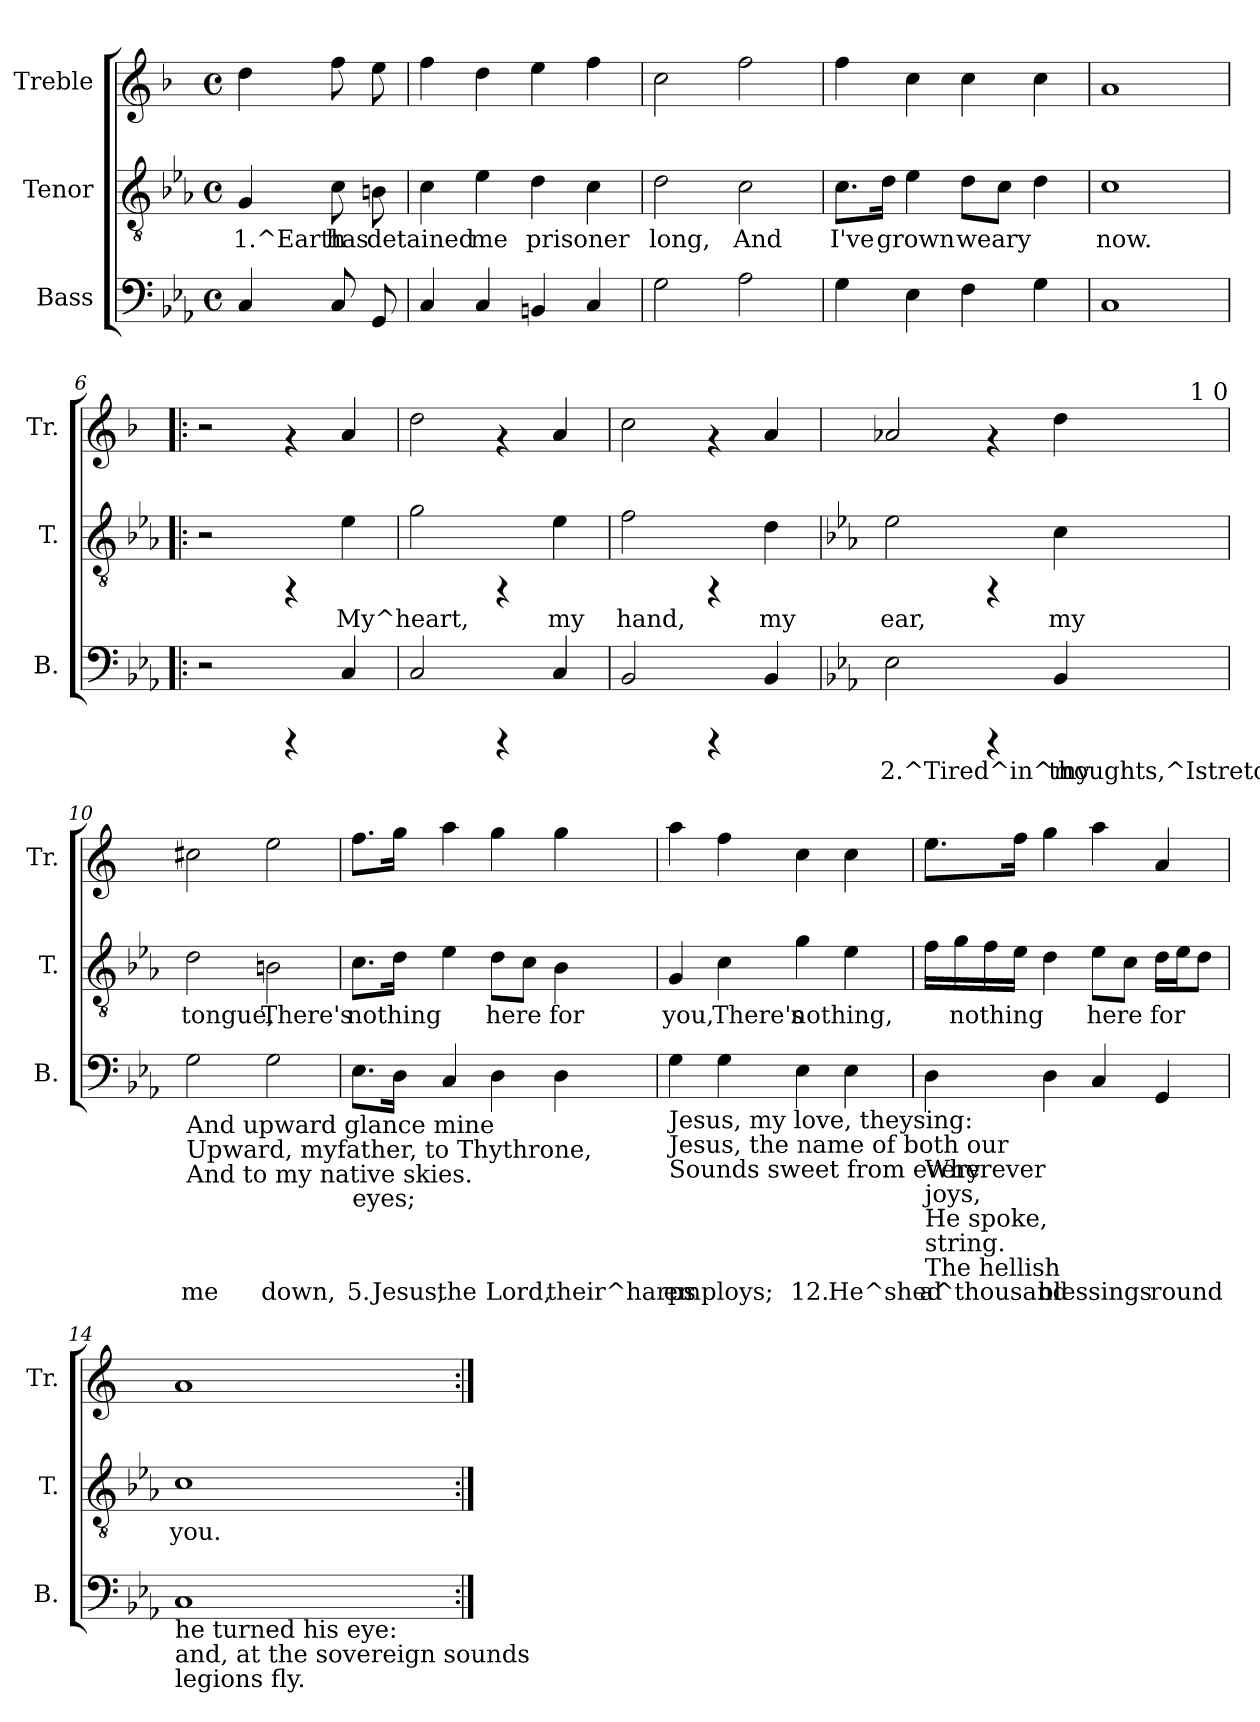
**kern	**text	**kern	**text	**kern
*part3	*part3	*part2	*part2	*part1
*staff3	*staff3	*staff2	*staff2	*staff1
*I"Bass	*	*I"Tenor	*	*I"Treble
*I'B.	*	*I'T.	*	*I'Tr.
!!LO:PB:g=z
*stria5	*	*stria5	*	*stria5
*clefF4	*	*clefGv2	*	*clefG2
*	*	*	*	*ITrd1c2
*k[b-e-a-]	*	*k[b-e-a-]	*	*k[b-e-a-]
*E-:	*	*E-:	*	*E-:
*M4/4	*	*M4/4	*	*M4/4
*met(c)	*	*met(c)	*	*met(c)
=1	=1	=1	=1	=1
!	!LO:LY:b:rj	!	!LO:LY:b:rj	!
4C/	.	4G/	1.^Earth	4cc\
!	!LO:LY:b:rj	!	!LO:LY:b:rj	!
8C/	.	8c\	has	8ee-\
!	!LO:LY:b:rj	!	!LO:LY:b:rj	!
8GG/	.	8Bn\	detained	8dd\
=2	=2	=2	=2	=2
!	!LO:LY:b:rj	!	!LO:LY:b:rj	!
4C/	.	4c\	.	4ee-\
!	!LO:LY:b:rj	!	!LO:LY:b:rj	!
4C/	.	4e-\	me	4cc\
!	!LO:LY:b:rj	!	!LO:LY:b:rj	!
4BBn/	.	4d\	prisoner	4dd\
!	!LO:LY:b:rj	!	!LO:LY:b:rj	!
4C/	.	4c\	.	4ee-\
=3	=3	=3	=3	=3
!	!LO:LY:b:rj	!	!LO:LY:b:rj	!
2G\	.	2d\	long,	2b-\
!	!LO:LY:b:rj	!	!LO:LY:b:rj	!
2A-\	.	2c\	And	2ee-\
=4	=4	=4	=4	=4
!	!LO:LY:b:rj	!	!LO:LY:b:rj	!
4G\	.	8.c\L	I've	4ee-\
!	!	!	!LO:LY:b:rj	!
.	.	16d\J	grown	.
!	!LO:LY:b:rj	!	!LO:LY:b:rj	!
4E-\	.	4e-\	.	4b-\
!	!LO:LY:b:rj	!	!LO:LY:b:rj	!
4F\	.	8d\L	weary	4b-\
!	!	!	!LO:LY:b:rj	!
.	.	8c\J	.	.
!	!LO:LY:b:rj	!	!LO:LY:b:rj	!
4G\	.	4d\	.	4b-\
=5	=5	=5	=5	=5
!	!LO:LY:b:rj	!	!LO:LY:b:rj	!
1C	.	1c	now.	1g>
=6!|:	=6!|:	=6!|:	=6!|:	=6!|:
2r	.	2r	.	2r
4rCCC	.	4rFF	.	4rf
!	!LO:LY:b:rj	!	!LO:LY:b:rj	!
4C/	.	4e-\	My^heart,	4g/
=7	=7	=7	=7	=7
!	!LO:LY:b:rj	!	!LO:LY:b:rj	!
2C/	.	2g\	.	2cc\
4rCCC	.	4rFF	.	4rf
!	!LO:LY:b:rj	!	!LO:LY:b:rj	!
4C/	.	4e-\	my	4g/
=8	=8	=8	=8	=8
!	!LO:LY:b:rj	!	!LO:LY:b:rj	!
2BB-/	.	2f\	hand,	2b-\
4rCCC	.	4rFF	.	4rf
!	!LO:LY:b:rj	!	!LO:LY:b:rj	!
4BB-/	.	4d\	my	4g/
!!LO:LB:g=z
=9	=9	=9	=9	=9
*	*	*	*	*k[b-e-]
*	*	*	*	*B-:
!	!LO:LY:b:rj	!	!LO:LY:b:rj	!
*	*	*	*	*^
2E-\	2.^Tired^in^my	2e-\	ear,	2g-X/	2ryy
4rCCC	.	4rFF	.	4rf	4ryy
!	!LO:LY:b:rj	!	!LO:LY:b:rj	!	!
4BB-/	thoughts,^Istretch	4c\	my	4cc\	8ryy
.	.	.	.	.	16ryy
.	.	.	.	.	64ryy
!	!	!	!	!	!LO:TX:a:t=1 0
.	.	.	.	.	32.ryy
=10	=10	=10	=10	=10	=10
!LO:TX:b:t=And upward glance mine	!	!	!	!	!
!LO:TX:b:t=Upward, myfather, to Thythrone,	!	!	!	!	!
!LO:TX:b:t=And to my native skies.	!	!	!	!	!
!	!LO:LY:b:rj	!	!LO:LY:b:rj	!	!
*	*	*	*	*v	*v
2G\	me	2d\	tongue,	2bn\
!	!LO:LY:b:rj	!	!LO:LY:b:rj	!
2G\	down,	2Bn\	There's	2dd\
=11	=11	=11	=11	=11
!LO:TX:b:t=eyes;	!	!	!	!
!	!LO:LY:b:rj	!	!LO:LY:b:rj	!
8.E-\L	5.	8.c\L	nothing	8.ee-\L
!	!LO:LY:b:rj	!	!LO:LY:b:rj	!
16D\J	Jesus,	16d\J	.	16ff\J
!	!LO:LY:b:rj	!	!LO:LY:b:rj	!
4C/	the	4e-\	.	4gg\
!	!LO:LY:b:rj	!	!LO:LY:b:rj	!
4D\	Lord,	8d\L	here	4ff\
!	!	!	!LO:LY:b:rj	!
.	.	8c\J	.	.
!	!LO:LY:b:rj	!	!LO:LY:b:rj	!
4D\	their^harps	4B-\	for	4ff\
=12	=12	=12	=12	=12
!LO:TX:b:t=Jesus, my love, theysing&colon;	!	!	!	!
!LO:TX:b:t=Jesus, the name of both our	!	!	!	!
!LO:TX:b:t=Sounds sweet from every	!	!	!	!
!	!LO:LY:b:rj	!	!LO:LY:b:rj	!
4G\	employs;	4G/	you,	4gg\
!	!LO:LY:b:rj	!	!LO:LY:b:rj	!
4G\	.	4c\	There's	4ee-\
!	!LO:LY:b:rj	!	!LO:LY:b:rj	!
4E-\	12.	4g\	nothing,	4b-\
!	!LO:LY:b:rj	!	!LO:LY:b:rj	!
4E-\	He^shed	4e-\	.	4b-\
=13	=13	=13	=13	=13
!LO:TX:b:t=Wherever	!	!	!	!
!LO:TX:b:t=joys,	!	!	!	!
!LO:TX:b:t=He spoke,	!	!	!	!
!LO:TX:b:t=string.	!	!	!	!
!LO:TX:b:t=The hellish	!	!	!	!
!	!LO:LY:b:rj	!	!LO:LY:b:rj	!
4D\	a^thousand	16f\L	.	8.dd\L
!	!	!	!LO:LY:b:rj	!
.	.	16g\	nothing	.
!	!	!	!LO:LY:b:rj	!
.	.	16f\	.	.
!	!	!	!LO:LY:b:rj	!
.	.	16e-\J	.	16ee-\J
!	!LO:LY:b:rj	!	!LO:LY:b:rj	!
4D\	blessings	4d\	.	4ff\
!	!LO:LY:b:rj	!	!LO:LY:b:rj	!
4C/	.	8e-\L	here	4gg\
!	!	!	!LO:LY:b:rj	!
.	.	8c\J	.	.
!	!LO:LY:b:rj	!	!LO:LY:b:rj	!
4GG/	round	16d\L	for	4g/
!	!	!	!LO:LY:b:rj	!
.	.	16e-\	.	.
!	!	!	!LO:LY:b:rj	!
.	.	8d\J	.	.
=14	=14	=14	=14	=14
!LO:TX:b:t=he turned his eye&colon;	!	!	!	!
!LO:TX:b:t=and, at the sovereign sounds	!	!	!	!
!LO:TX:b:t=legions fly.	!	!	!	!
!	!LO:LY:b:rj	!	!LO:LY:b:rj	!
1C	.	1c	you.	1g
=:|!	=:|!	=:|!	=:|!	=:|!
*-	*-	*-	*-	*-
